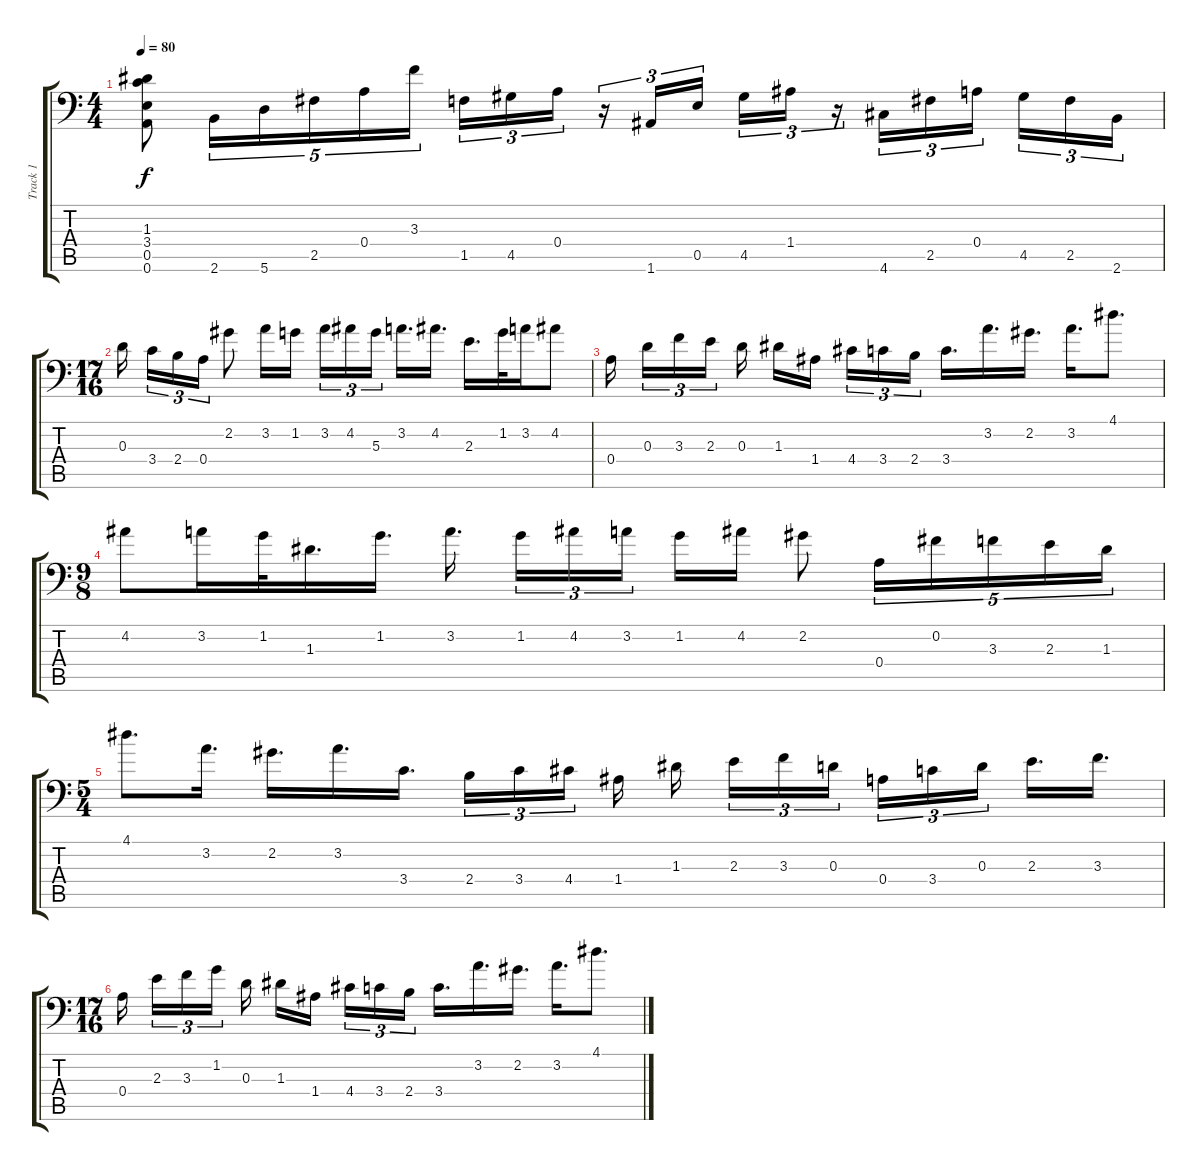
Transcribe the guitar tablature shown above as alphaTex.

\track ("Track 1" "Track 1") {instrument distortionguitar}
\staff {score tabs}
\tuning (B3 Gb3 D3 A2 E2 A1) {hide}
\ts (4 4)
\tempo 80
\clef f4
\ks c
(1.3 3.4 0.5 0.6).8{dy f} 2.6.16{tu (5 4)} 5.6.16{tu (5 4)} 2.5.16{tu (5 4)} 0.4.16{tu (5 4)} 3.3.16{tu (5 4) beam splitsecondary} 1.5.16{tu (3 2)} 4.5.16{tu (3 2)} 0.4.16{tu (3 2)} r.16{tu (3 2)} 1.6.16{tu (3 2)} 0.5.16{tu (3 2) beam splitsecondary} 4.5.16{tu (3 2)} 1.4.16{tu (3 2)} r.16{tu (3 2)} 4.6.16{tu (3 2)} 2.5.16{tu (3 2)} 0.4.16{tu (3 2) beam splitsecondary} 4.5.16{tu (3 2)} 2.5.16{tu (3 2)} 2.6.16{tu (3 2)} |
\ts (17 16)
0.3.16{volume 16} 3.4.16{tu (3 2)} 2.4.16{tu (3 2)} 0.4.16{tu (3 2)} 2.2.8 3.2.16 1.2.16 3.2.16{tu (3 2)} 4.2.16{tu (3 2)} 5.3.16{tu (3 2)} 3.2.16{d} 4.2.16{d} 2.3.16{d} 1.2.32 3.2.16 4.2.8 |
0.4.16 0.3.16{tu (3 2)} 3.3.16{tu (3 2)} 2.3.16{tu (3 2)} 0.3.16 1.3.16 1.4.16 4.4.16{tu (3 2)} 3.4.16{tu (3 2)} 2.4.16{tu (3 2)} 3.4.16{d} 3.2.16{d} 2.2.16{d} 3.2.16{d} 4.1.8{d} |
\ts (9 8)
4.2.8 3.2.16 1.2.32 1.3.16{d} 1.2.16{d} 3.2.16{d beam splitsecondary} 1.2.16{tu (3 2)} 4.2.16{tu (3 2)} 3.2.16{tu (3 2) beam splitsecondary} 1.2.16 4.2.16 2.2.8 0.4.16{tu (5 4)} 0.2.16{tu (5 4)} 3.3.16{tu (5 4)} 2.3.16{tu (5 4)} 1.3.16{tu (5 4)} |
\ts (5 4)
4.1.8{d} 3.2.16{d} 2.2.16{d} 3.2.16{d} 3.4.16{d} 2.4.16{tu (3 2)} 3.4.16{tu (3 2)} 4.4.16{tu (3 2) beam splitsecondary} 1.4.16 1.3.16{beam splitsecondary} 2.3.16{tu (3 2)} 3.3.16{tu (3 2)} 0.3.16{tu (3 2) beam splitsecondary} 0.4.16{tu (3 2)} 3.4.16{tu (3 2)} 0.3.16{tu (3 2) beam splitsecondary} 2.3.16{d} 3.3.16{d} |
\ts (17 16)
0.4.16 2.3.16{tu (3 2)} 3.3.16{tu (3 2)} 1.2.16{tu (3 2)} 0.3.16 1.3.16 1.4.16 4.4.16{tu (3 2)} 3.4.16{tu (3 2)} 2.4.16{tu (3 2)} 3.4.16{d} 3.2.16{d} 2.2.16{d} 3.2.16{d} 4.1.8{d}
